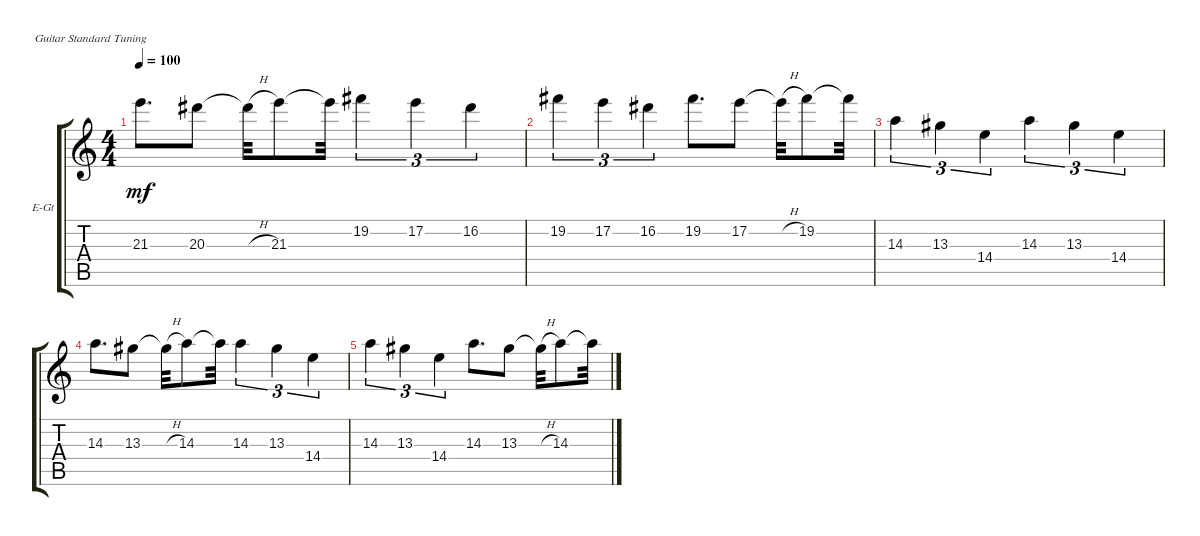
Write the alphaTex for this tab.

\defaultSystemsLayout 4
\bracketExtendMode groupsimilarinstruments
\firstSystemTrackNameOrientation horizontal
\otherSystemsTrackNameOrientation horizontal
\track ("Lead Guitar" "E-Gt") {instrument distortionguitar}
\staff {score tabs}
\tuning (E4 B3 G3 D3 A2 E2)
\ts (4 4)
\tempo 100
\clef g2
\ks c
21.3.8{d dy mf} 20.3.8 20.3{h t}.32 21.3.8 21.3{t}.32 19.2.4{tu (3 2)} 17.2.4{tu (3 2)} 16.2.4{tu (3 2)} |
19.2.4{tu (3 2)} 17.2.4{tu (3 2)} 16.2.4{tu (3 2)} 19.2.8{d} 17.2.8 17.2{h t}.32 19.2.8 19.2{t}.32 |
14.3.4{tu (3 2)} 13.3.4{tu (3 2)} 14.4.4{tu (3 2)} 14.3.4{tu (3 2)} 13.3.4{tu (3 2)} 14.4.4{tu (3 2)} |
14.3.8{d} 13.3.8 13.3{h t}.32 14.3.8 14.3{t}.32 14.3.4{tu (3 2)} 13.3.4{tu (3 2)} 14.4.4{tu (3 2)} |
14.3.4{tu (3 2)} 13.3.4{tu (3 2)} 14.4.4{tu (3 2)} 14.3.8{d} 13.3.8 13.3{h t}.32 14.3.8 14.3{t}.32
